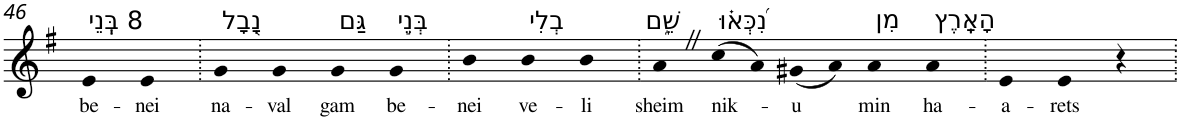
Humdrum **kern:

**kern	**text
*part1	*part1
*staff1	*staff1
*I"Piano	*
*I'Pno	*
!!LO:PB:g=z
*clefG2	*
*k[f#]	*
*G:	*
=46	=46
!LO:TX:a:t=8 בְּֽנֵי	!
!	!LO:LY:b
4e	be-
!	!LO:LY:b
4e	-nei
=47.	=47.
!LO:TX:a:t=נָ֭בָל	!
!	!LO:LY:b
4g	na-
!	!LO:LY:b
4g	-val
!LO:TX:a:t=גַּם	!
!	!LO:LY:b
4g	gam
!LO:TX:a:t=בְּנֵ֣י	!
!	!LO:LY:b
4g	be-
=48.	=48.
!	!LO:LY:b
4b	-nei
!LO:TX:a:t=בְלִי	!
!	!LO:LY:b
4b	ve-
!	!LO:LY:b
4b	-li
=49.	=49.
!LO:TX:a:t=שֵׁ֑ם	!
!	!LO:LY:b
4aZ	sheim
!LO:TX:a:t=נִ֝כְּא֗וּ	!
!	!LO:LY:b
(8cc	nik-
8a)	.
!	!LO:LY:b
(8g#X	-u
8a)	.
!LO:TX:a:t=מִן	!
!	!LO:LY:b
4a	min
!LO:TX:a:t=הָאָֽרֶץ	!
!	!LO:LY:b
4a	ha-
=50.	=50.
!	!LO:LY:b
4e	-a-
!	!LO:LY:b
4e	-rets
4r	.
=.	=.
*-	*-
